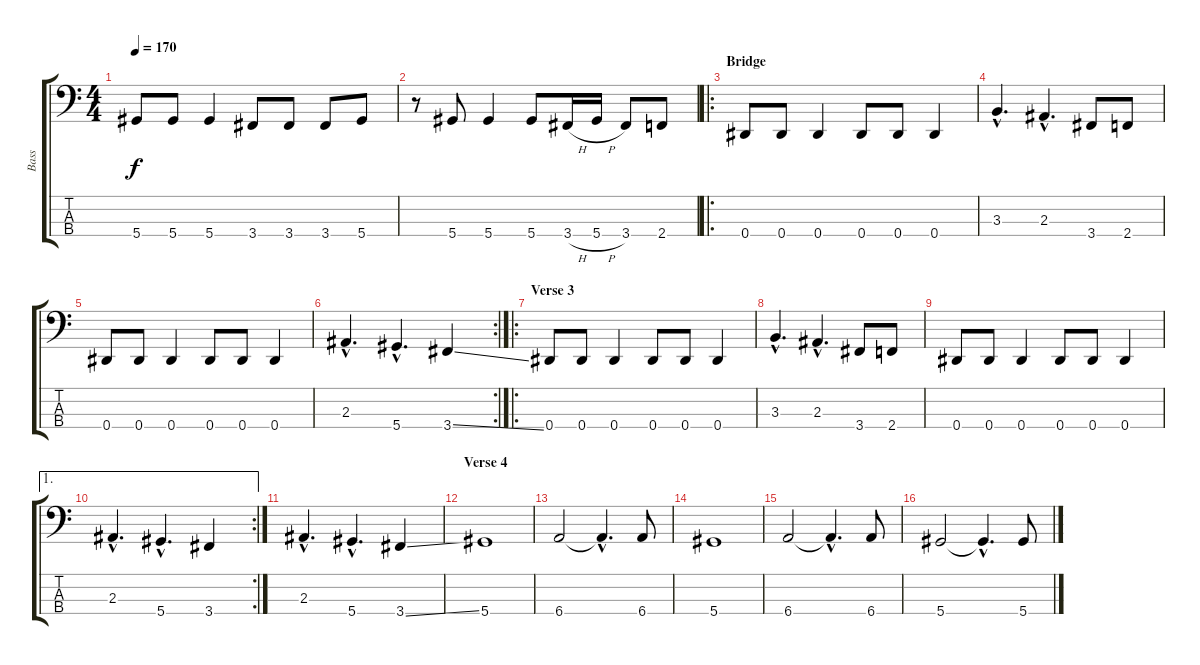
\track ("Bass" "Bass") {instrument electricbasspick}
\staff {score tabs}
\tuning (Gb2 Db2 Ab1 Eb1) {hide}
\ts (4 4)
\tempo 170
\clef f4
\ks c
5.4.8{dy f} 5.4.8 5.4.4 3.4.8 3.4.8 3.4.8 5.4.8 |
r.8 5.4.8 5.4.4 5.4.8 3.4{h}.16 5.4{h}.16 3.4.8 2.4.8 |
\ro
\section ("" "Bridge")
0.4.8 0.4.8 0.4.4 0.4.8 0.4.8 0.4.4 |
3.3{hac}.4{d} 2.3{hac}.4{d} 3.4.8 2.4.8 |
0.4.8 0.4.8 0.4.4 0.4.8 0.4.8 0.4.4 |
\rc 2
2.3{hac}.4{d} 5.4{hac}.4{d} 3.4{ss}.4 |
\ro
\section ("" "Verse 3")
0.4.8 0.4.8 0.4.4 0.4.8 0.4.8 0.4.4 |
3.3{hac}.4{d} 2.3{hac}.4{d} 3.4.8 2.4.8 |
0.4.8 0.4.8 0.4.4 0.4.8 0.4.8 0.4.4 |
\ae 1
\rc 2
2.3{hac}.4{d} 5.4{hac}.4{d} 3.4.4 |
2.3{hac}.4{d} 5.4{hac}.4{d} 3.4{ss}.4 |
\section ("" "Verse 4")
5.4.1 |
6.4.2 6.4{hac t}.4{d} 6.4.8 |
5.4.1 |
6.4.2 6.4{hac t}.4{d} 6.4.8 |
5.4.2 5.4{hac t}.4{d} 5.4.8
